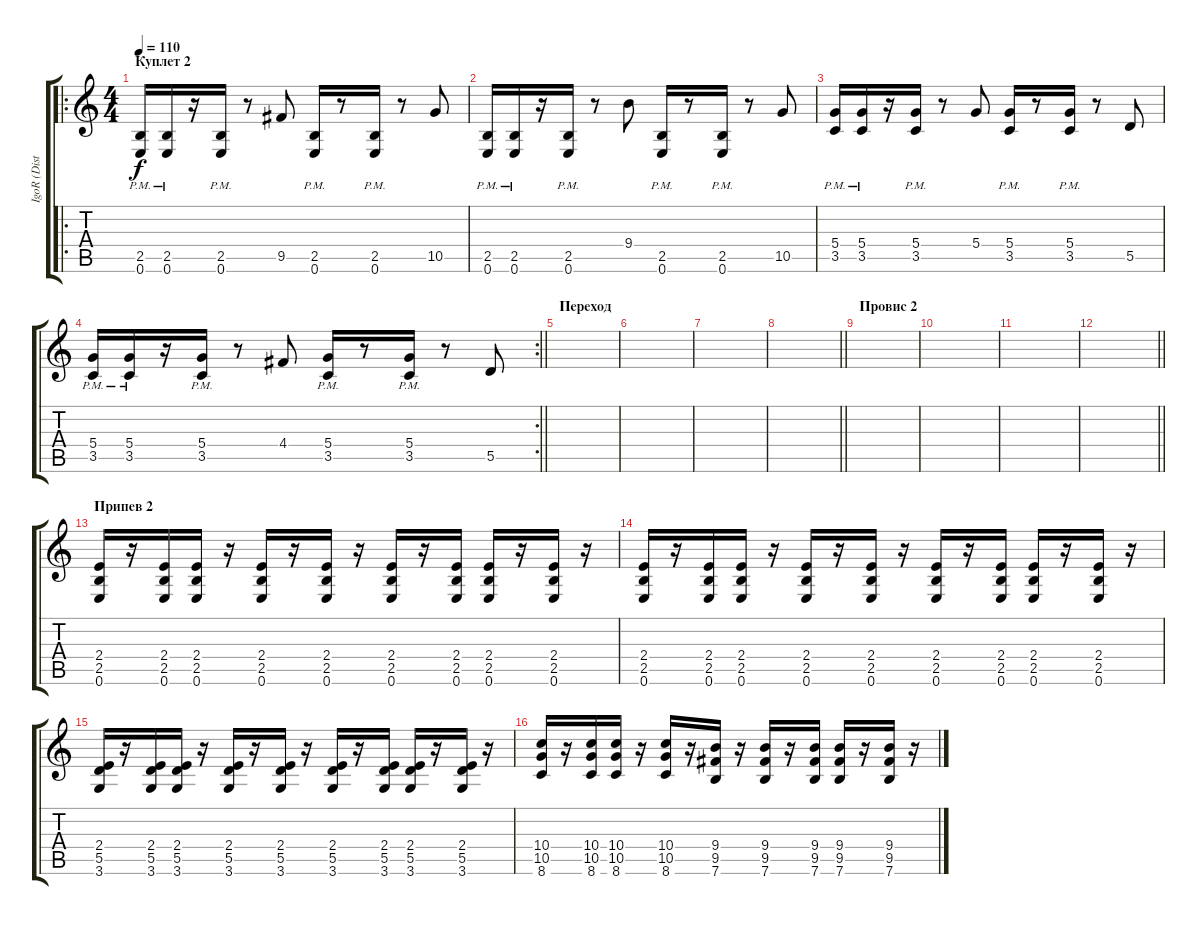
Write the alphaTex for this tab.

\track ("IgoR (Dist)" "IgoR (Dist") {instrument distortionguitar}
\staff {score tabs}
\tuning (E4 B3 G3 D3 A2 E2) {hide}
\ro
\ts (4 4)
\section ("" "Куплет 2")
\tempo 110
\clef g2
\ks c
(2.5{pm} 0.6).16{dy f} (2.5{pm} 0.6{pm}).16 r.16 (2.5{pm} 0.6).16 r.8 9.5.8 (2.5{pm} 0.6).16 r.8 (2.5{pm} 0.6).16 r.8 10.5.8 |
(2.5{pm} 0.6).16 (2.5{pm} 0.6{pm}).16 r.16 (2.5{pm} 0.6).16 r.8 9.4.8 (2.5{pm} 0.6).16 r.8 (2.5{pm} 0.6).16 r.8 10.5.8 |
(5.4 3.5{pm}).16 (5.4{pm} 3.5{pm}).16 r.16 (5.4 3.5{pm}).16 r.8 5.4.8 (5.4 3.5{pm}).16 r.8 (5.4 3.5{pm}).16 r.8 5.5.8 |
\rc 2
\barLineRight lightlight
(5.4 3.5{pm}).16 (5.4{pm} 3.5{pm}).16 r.16 (5.4 3.5{pm}).16 r.8 4.4.8 (5.4 3.5{pm}).16 r.8 (5.4 3.5{pm}).16 r.8 5.5.8 |
\section ("" "Переход")
|
|
|
\barLineRight lightlight
|
\section ("" "Провис 2")
|
|
|
\barLineRight lightlight
|
\section ("" "Припев 2")
(2.4 2.5 0.6).16 r.16 (2.4 2.5 0.6).16 (2.4 2.5 0.6).16 r.16 (2.4 2.5 0.6).16 r.16 (2.4 2.5 0.6).16 r.16 (2.4 2.5 0.6).16 r.16 (2.4 2.5 0.6).16 (2.4 2.5 0.6).16 r.16 (2.4 2.5 0.6).16 r.16 |
(2.4 2.5 0.6).16 r.16 (2.4 2.5 0.6).16 (2.4 2.5 0.6).16 r.16 (2.4 2.5 0.6).16 r.16 (2.4 2.5 0.6).16 r.16 (2.4 2.5 0.6).16 r.16 (2.4 2.5 0.6).16 (2.4 2.5 0.6).16 r.16 (2.4 2.5 0.6).16 r.16 |
(2.4 5.5 3.6).16 r.16 (2.4 5.5 3.6).16 (2.4 5.5 3.6).16 r.16 (2.4 5.5 3.6).16 r.16 (2.4 5.5 3.6).16 r.16 (2.4 5.5 3.6).16 r.16 (2.4 5.5 3.6).16 (2.4 5.5 3.6).16 r.16 (2.4 5.5 3.6).16 r.16 |
(10.4 10.5 8.6).16 r.16 (10.4 10.5 8.6).16 (10.4 10.5 8.6).16 r.16 (10.4 10.5 8.6).16 r.16 (9.4 9.5 7.6).16 r.16 (9.4 9.5 7.6).16 r.16 (9.4 9.5 7.6).16 (9.4 9.5 7.6).16 r.16 (9.4 9.5 7.6).16 r.16
